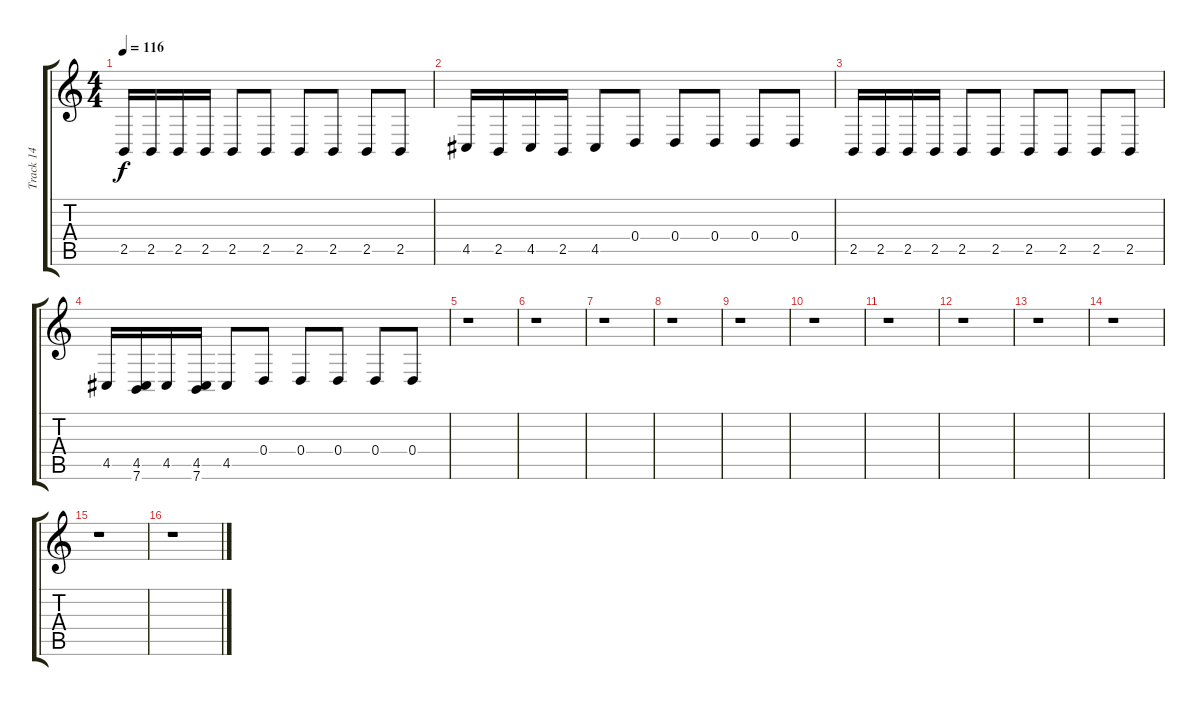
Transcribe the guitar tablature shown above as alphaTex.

\track ("Track 14" "Track 14") {instrument pizzicatostrings}
\staff {score tabs}
\tuning (E4 B3 G3 D3 A2 E2) {hide}
\ts (4 4)
\tempo 116
\clef g2
\ks c
2.5.16{dy f} 2.5.16 2.5.16 2.5.16 2.5.8 2.5.8 2.5.8 2.5.8 2.5.8 2.5.8 |
4.5.16 2.5.16 4.5.16 2.5.16 4.5.8 0.4.8 0.4.8 0.4.8 0.4.8 0.4.8 |
2.5.16 2.5.16 2.5.16 2.5.16 2.5.8 2.5.8 2.5.8 2.5.8 2.5.8 2.5.8 |
4.5.16 (4.5 7.6).16 4.5.16 (4.5 7.6).16 4.5.8 0.4.8 0.4.8 0.4.8 0.4.8 0.4.8 |
r.1 |
r.1 |
r.1 |
r.1 |
r.1 |
r.1 |
r.1 |
r.1 |
r.1 |
r.1 |
r.1 |
r.1
